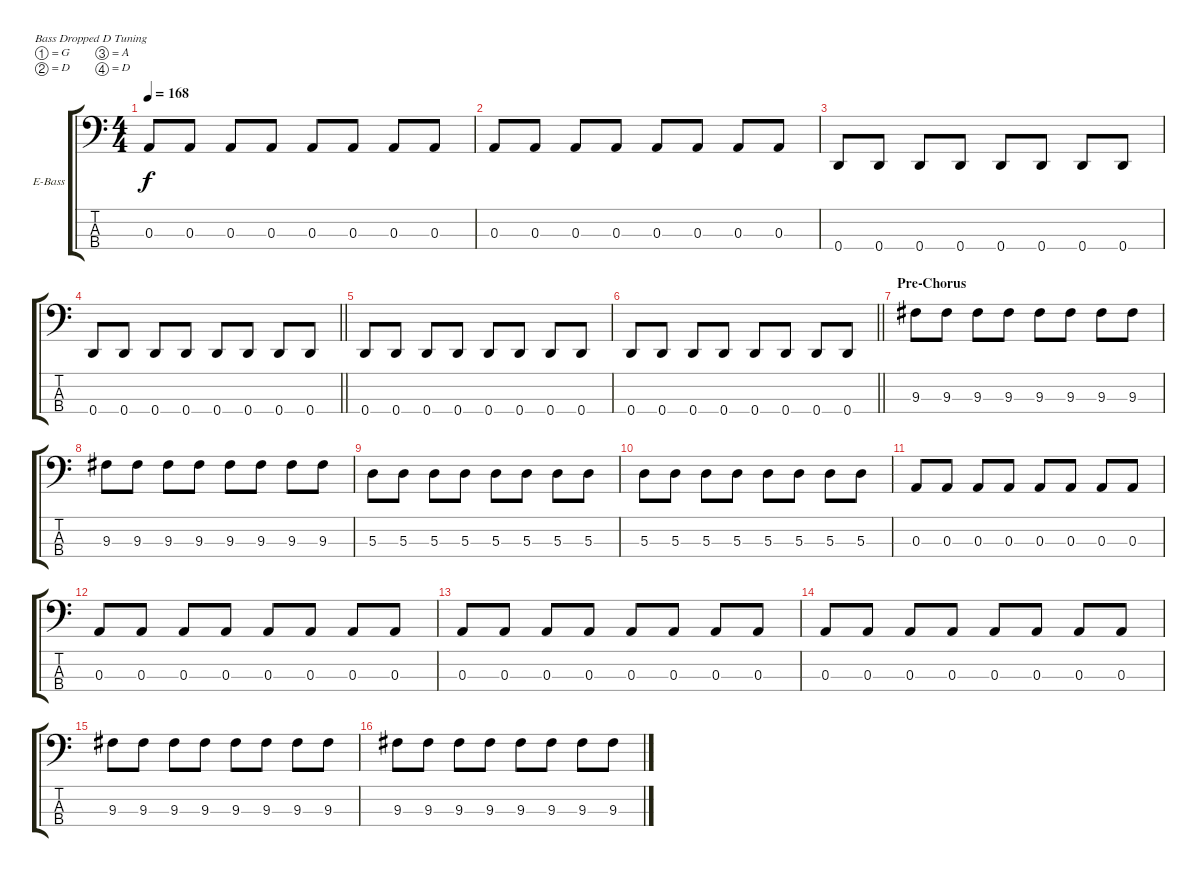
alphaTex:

\bracketExtendMode groupsimilarinstruments
\firstSystemTrackNameOrientation horizontal
\otherSystemsTrackNameOrientation horizontal
\track ("Bass" "E-Bass") {instrument electricbasspick}
\staff {score tabs}
\tuning (G2 D2 A1 D1)
\ts (4 4)
\tempo 168
\clef f4
\ks c
0.3.8{dy f} 0.3.8 0.3.8 0.3.8 0.3.8 0.3.8 0.3.8 0.3.8 |
0.3.8 0.3.8 0.3.8 0.3.8 0.3.8 0.3.8 0.3.8 0.3.8 |
0.4.8 0.4.8 0.4.8 0.4.8 0.4.8 0.4.8 0.4.8 0.4.8 |
\barLineRight lightlight
0.4.8 0.4.8 0.4.8 0.4.8 0.4.8 0.4.8 0.4.8 0.4.8 |
0.4.8 0.4.8 0.4.8 0.4.8 0.4.8 0.4.8 0.4.8 0.4.8 |
\barLineRight lightlight
0.4.8 0.4.8 0.4.8 0.4.8 0.4.8 0.4.8 0.4.8 0.4.8 |
\section ("" "Pre-Chorus")
9.3.8 9.3.8 9.3.8 9.3.8 9.3.8 9.3.8 9.3.8 9.3.8 |
9.3.8 9.3.8 9.3.8 9.3.8 9.3.8 9.3.8 9.3.8 9.3.8 |
5.3.8 5.3.8 5.3.8 5.3.8 5.3.8 5.3.8 5.3.8 5.3.8 |
5.3.8 5.3.8 5.3.8 5.3.8 5.3.8 5.3.8 5.3.8 5.3.8 |
0.3.8 0.3.8 0.3.8 0.3.8 0.3.8 0.3.8 0.3.8 0.3.8 |
0.3.8 0.3.8 0.3.8 0.3.8 0.3.8 0.3.8 0.3.8 0.3.8 |
0.3.8 0.3.8 0.3.8 0.3.8 0.3.8 0.3.8 0.3.8 0.3.8 |
0.3.8 0.3.8 0.3.8 0.3.8 0.3.8 0.3.8 0.3.8 0.3.8 |
9.3.8 9.3.8 9.3.8 9.3.8 9.3.8 9.3.8 9.3.8 9.3.8 |
9.3.8 9.3.8 9.3.8 9.3.8 9.3.8 9.3.8 9.3.8 9.3.8
